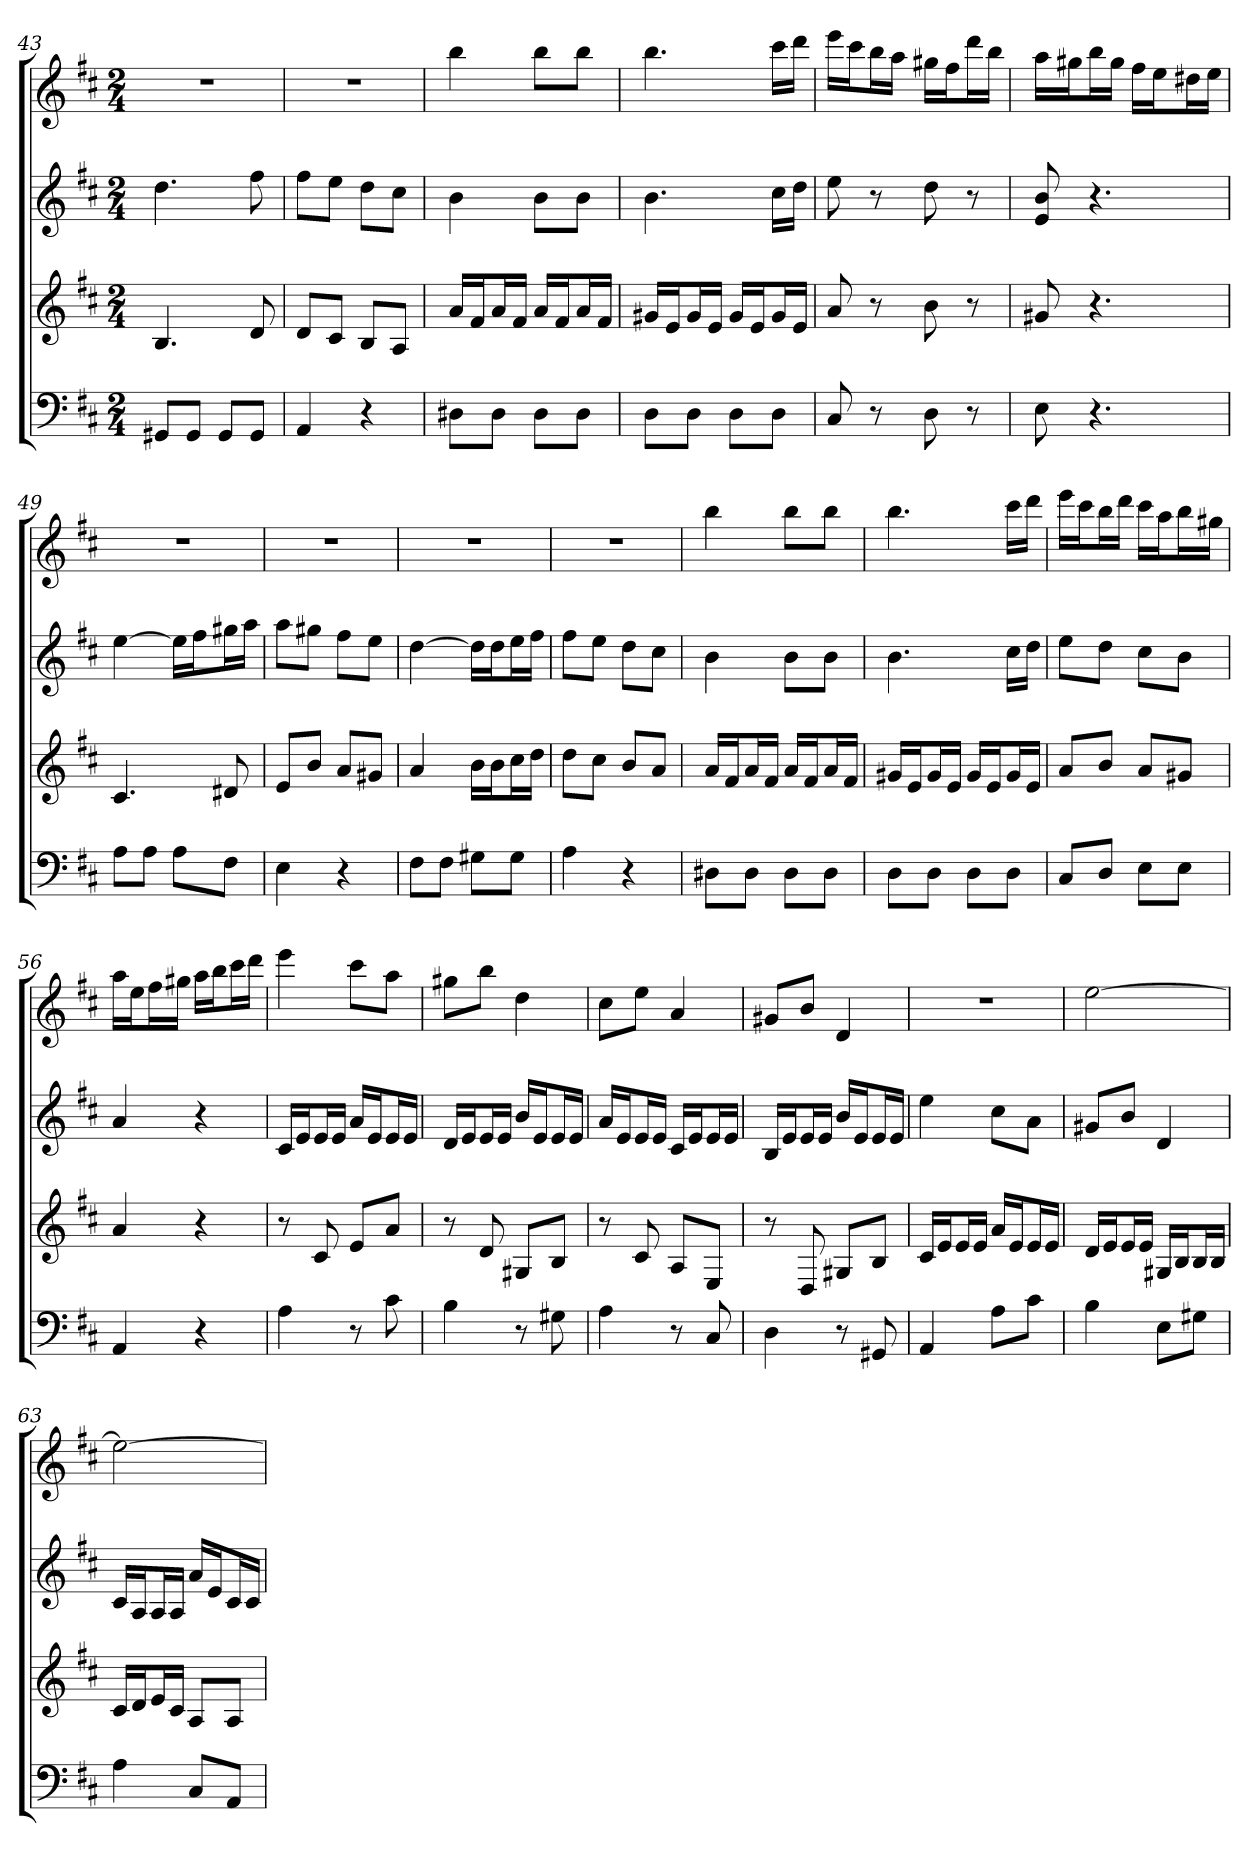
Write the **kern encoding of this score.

**kern	**kern	**kern	**kern
*part4	*part3	*part2	*part1
*staff4	*staff3	*staff2	*staff1
*k[f#c#]	*k[f#c#]	*k[f#c#]	*k[f#c#]
*D:	*D:	*D:	*D:
*M2/4	*M2/4	*M2/4	*M2/4
=43	=43	=43	=43
8GG#XL	4.B	4.dd	2r
8GG#J	.	.	.
8GG#L	.	.	.
8GG#J	8d	8ff#	.
=44	=44	=44	=44
4AA	8dL	8ff#L	2r
.	8c#J	8eeJ	.
4r	8BL	8ddL	.
.	8AJ	8cc#J	.
=45	=45	=45	=45
8D#XL	16aLL	4b	4bb
.	16f#J	.	.
8D#J	16aL	.	.
.	16f#JJ	.	.
8D#L	16aLL	8bL	8bbL
.	16f#J	.	.
8D#J	16aL	8bJ	8bbJ
.	16f#JJ	.	.
=46	=46	=46	=46
8DL	16g#XLL	4.b	4.bb
.	16eJ	.	.
8DJ	16g#L	.	.
.	16eJJ	.	.
8DL	16g#LL	.	.
.	16eJ	.	.
8DJ	16g#L	16cc#LL	16ccc#LL
.	16eJJ	16ddJJ	16dddJJ
=47	=47	=47	=47
8C#	8a	8ee	16eeeLL
.	.	.	16ccc#J
8r	8r	8r	16bbL
.	.	.	16aaJJ
8D	8b	8dd	16gg#XLL
.	.	.	16ff#J
8r	8r	8r	16dddL
.	.	.	16bbJJ
=48	=48	=48	=48
8E	8g#X	8e 8b	16aaLL
.	.	.	16gg#XJ
4.r	4.r	4.r	16bbL
.	.	.	16gg#JJ
.	.	.	16ff#LL
.	.	.	16eeJ
.	.	.	16dd#XL
.	.	.	16eeJJ
=49	=49	=49	=49
8AL	4.c#	[4ee	2r
8AJ	.	.	.
8AL	.	16eeLL]	.
.	.	16ff#J	.
8F#J	8d#X	16gg#XL	.
.	.	16aaJJ	.
=50	=50	=50	=50
4E	8eL	8aaL	2r
.	8bJ	8gg#XJ	.
4r	8aL	8ff#L	.
.	8g#XJ	8eeJ	.
=51	=51	=51	=51
8F#L	4a	[4dd	2r
8F#J	.	.	.
8G#XL	16bLL	16ddLL]	.
.	16bJ	16ddJ	.
8G#J	16cc#L	16eeL	.
.	16ddJJ	16ff#JJ	.
=52	=52	=52	=52
4A	8ddL	8ff#L	2r
.	8cc#J	8eeJ	.
4r	8bL	8ddL	.
.	8aJ	8cc#J	.
=53	=53	=53	=53
8D#XL	16aLL	4b	4bb
.	16f#J	.	.
8D#J	16aL	.	.
.	16f#JJ	.	.
8D#L	16aLL	8bL	8bbL
.	16f#J	.	.
8D#J	16aL	8bJ	8bbJ
.	16f#JJ	.	.
=54	=54	=54	=54
8DL	16g#XLL	4.b	4.bb
.	16eJ	.	.
8DJ	16g#L	.	.
.	16eJJ	.	.
8DL	16g#LL	.	.
.	16eJ	.	.
8DJ	16g#L	16cc#LL	16ccc#LL
.	16eJJ	16ddJJ	16dddJJ
=55	=55	=55	=55
8C#L	8aL	8eeL	16eeeLL
.	.	.	16ccc#J
8DJ	8bJ	8ddJ	16bbL
.	.	.	16dddJJ
8EL	8aL	8cc#L	16ccc#LL
.	.	.	16aaJ
8EJ	8g#XJ	8bJ	16bbL
.	.	.	16gg#XJJ
=56	=56	=56	=56
4AA	4a	4a	16aaLL
.	.	.	16eeJ
.	.	.	16ff#L
.	.	.	16gg#XJJ
4r	4r	4r	16aaLL
.	.	.	16bbJ
.	.	.	16ccc#L
.	.	.	16dddJJ
=57	=57	=57	=57
4A	8r	16c#LL	4eee
.	.	16eJ	.
.	8c#	16eL	.
.	.	16eJJ	.
8r	8eL	16aLL	8ccc#L
.	.	16eJ	.
8c#	8aJ	16eL	8aaJ
.	.	16eJJ	.
=58	=58	=58	=58
4B	8r	16dLL	8gg#XL
.	.	16eJ	.
.	8d	16eL	8bbJ
.	.	16eJJ	.
8r	8G#XL	16bLL	4dd
.	.	16eJ	.
8G#X	8BJ	16eL	.
.	.	16eJJ	.
=59	=59	=59	=59
4A	8r	16aLL	8cc#L
.	.	16eJ	.
.	8c#	16eL	8eeJ
.	.	16eJJ	.
8r	8AL	16c#LL	4a
.	.	16eJ	.
8C#	8EJ	16eL	.
.	.	16eJJ	.
=60	=60	=60	=60
4D	8r	16BLL	8g#XL
.	.	16eJ	.
.	8D	16eL	8bJ
.	.	16eJJ	.
8r	8G#XL	16bLL	4d
.	.	16eJ	.
8GG#X	8BJ	16eL	.
.	.	16eJJ	.
=61	=61	=61	=61
4AA	16c#LL	4ee	2r
.	16eJ	.	.
.	16eL	.	.
.	16eJJ	.	.
8AL	16aLL	8cc#L	.
.	16eJ	.	.
8c#J	16eL	8aJ	.
.	16eJJ	.	.
=62	=62	=62	=62
4B	16dLL	8g#XL	[2ee
.	16eJ	.	.
.	16eL	8bJ	.
.	16eJJ	.	.
8EL	16G#XLL	4d	.
.	16BJ	.	.
8G#XJ	16BL	.	.
.	16BJJ	.	.
=63	=63	=63	=63
4A	16c#LL	16c#LL	2ee_
.	16dJ	16AJ	.
.	16eL	16AL	.
.	16c#JJ	16AJJ	.
8C#L	8AL	16aLL	.
.	.	16eJ	.
8AAJ	8AJ	16c#L	.
.	.	16c#JJ	.
=	=	=	=
*-	*-	*-	*-
